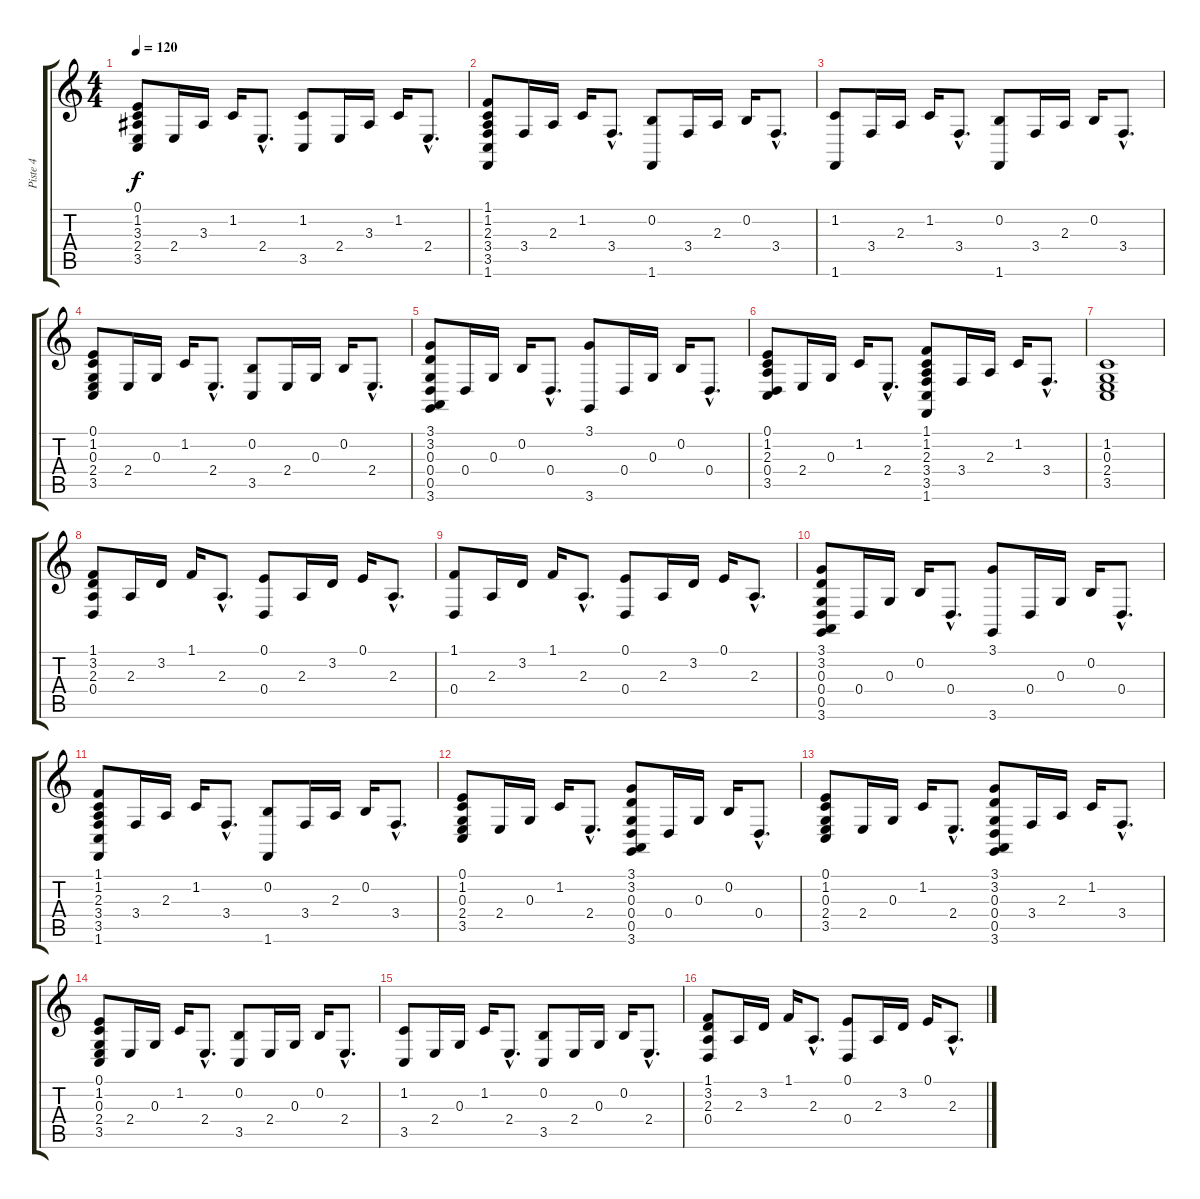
\track ("Piste 4" "Piste 4") {instrument acousticgrandpiano}
\staff {score tabs}
\tuning (E4 B3 G3 D3 A2 E2) {hide}
\ts (4 4)
\tempo 120
\clef g2
\ks c
(0.1 1.2 3.3 2.4 3.5).8{dy f} 2.4.16 3.3.16 1.2.16 2.4{hac}.8{d} (1.2 3.5).8 2.4.16 3.3.16 1.2.16 2.4{hac}.8{d} |
(1.1 1.2 2.3 3.4 3.5 1.6).8 3.4.16 2.3.16 1.2.16 3.4{hac}.8{d} (0.2 1.6).8 3.4.16 2.3.16 0.2.16 3.4{hac}.8{d} |
(1.2 1.6).8 3.4.16 2.3.16 1.2.16 3.4{hac}.8{d} (0.2 1.6).8 3.4.16 2.3.16 0.2.16 3.4{hac}.8{d} |
(0.1 1.2 0.3 2.4 3.5).8 2.4.16 0.3.16 1.2.16 2.4{hac}.8{d} (0.2 3.5).8 2.4.16 0.3.16 0.2.16 2.4{hac}.8{d} |
(3.1 3.2 0.3 0.4 0.5 3.6).8 0.4.16 0.3.16 0.2.16 0.4{hac}.8{d} (3.1 3.6).8 0.4.16 0.3.16 0.2.16 0.4{hac}.8{d} |
(0.1 1.2 2.3 0.4 3.5).8 2.4.16 0.3.16 1.2.16 2.4{hac}.8{d} (1.1 1.2 2.3 3.4 3.5 1.6).8 3.4.16 2.3.16 1.2.16 3.4{hac}.8{d} |
(1.2 0.3 2.4 3.5).1 |
(1.1 3.2 2.3 0.4).8 2.3.16 3.2.16 1.1.16 2.3{hac}.8{d} (0.1 0.4).8 2.3.16 3.2.16 0.1.16 2.3{hac}.8{d} |
(1.1 0.4).8 2.3.16 3.2.16 1.1.16 2.3{hac}.8{d} (0.1 0.4).8 2.3.16 3.2.16 0.1.16 2.3{hac}.8{d} |
(3.1 3.2 0.3 0.4 0.5 3.6).8 0.4.16 0.3.16 0.2.16 0.4{hac}.8{d} (3.1 3.6).8 0.4.16 0.3.16 0.2.16 0.4{hac}.8{d} |
(1.1 1.2 2.3 3.4 3.5 1.6).8 3.4.16 2.3.16 1.2.16 3.4{hac}.8{d} (0.2 1.6).8 3.4.16 2.3.16 0.2.16 3.4{hac}.8{d} |
(0.1 1.2 0.3 2.4 3.5).8 2.4.16 0.3.16 1.2.16 2.4{hac}.8{d} (3.1 3.2 0.3 0.4 0.5 3.6).8 0.4.16 0.3.16 0.2.16 0.4{hac}.8{d} |
(0.1 1.2 0.3 2.4 3.5).8 2.4.16 0.3.16 1.2.16 2.4{hac}.8{d} (3.1 3.2 0.3 0.4 0.5 3.6).8 3.4.16 2.3.16 1.2.16 3.4{hac}.8{d} |
(0.1 1.2 0.3 2.4 3.5).8 2.4.16 0.3.16 1.2.16 2.4{hac}.8{d} (0.2 3.5).8 2.4.16 0.3.16 0.2.16 2.4{hac}.8{d} |
(1.2 3.5).8 2.4.16 0.3.16 1.2.16 2.4{hac}.8{d} (0.2 3.5).8 2.4.16 0.3.16 0.2.16 2.4{hac}.8{d} |
(1.1 3.2 2.3 0.4).8 2.3.16 3.2.16 1.1.16 2.3{hac}.8{d} (0.1 0.4).8 2.3.16 3.2.16 0.1.16 2.3{hac}.8{d}
